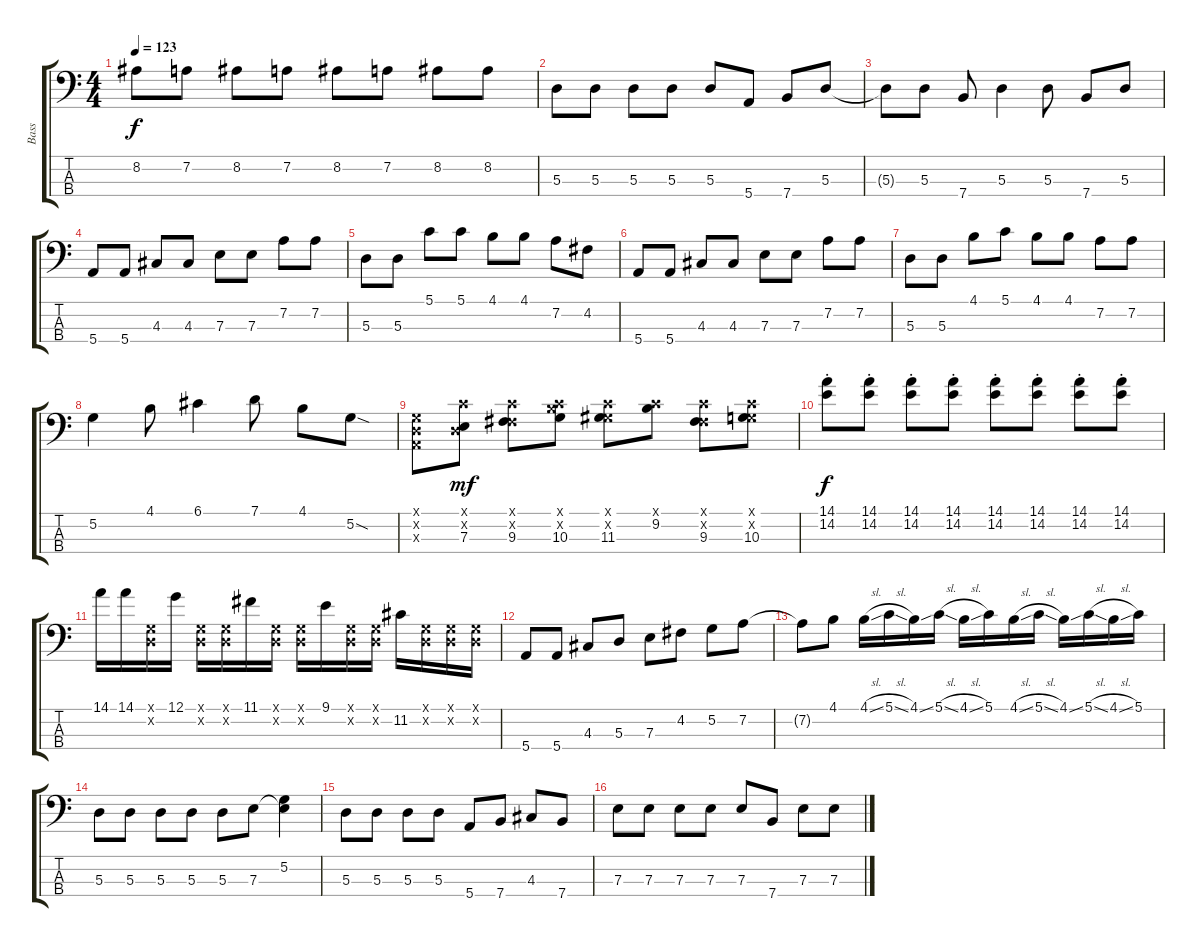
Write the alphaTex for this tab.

\track ("Bass" "Bass") {instrument electricbassfinger}
\staff {score tabs}
\tuning (G2 D2 A1 E1) {hide}
\ts (4 4)
\tempo 123
\clef f4
\ks c
8.2.8{dy f} 7.2.8 8.2.8 7.2.8 8.2.8 7.2.8 8.2.8 8.2.8 |
5.3.8 5.3.8 5.3.8 5.3.8 5.3.8 5.4.8 7.4.8 5.3.8 |
5.3{t}.8 5.3.8 7.4.8 5.3.4 5.3.8 7.4.8 5.3.8 |
5.4.8 5.4.8 4.3.8 4.3.8 7.3.8 7.3.8 7.2.8 7.2.8 |
5.3.8 5.3.8 5.1.8 5.1.8 4.1.8 4.1.8 7.2.8 4.2.8 |
5.4.8 5.4.8 4.3.8 4.3.8 7.3.8 7.3.8 7.2.8 7.2.8 |
5.3.8 5.3.8 4.1.8 5.1.8 4.1.8 4.1.8 7.2.8 7.2.8 |
5.2.4 4.1.8 6.1.4 7.1.8 4.1.8 5.2{sod}.8 |
(0.1{x} 0.2{x} 0.3{x}).8 (5.1{x} 0.2{x} 7.3).8{dy mf} (5.1{x} 3.2{x} 9.3).8 (5.1{x} 9.2{x} 10.3).8 (5.1{x} 5.2{x} 11.3).8 (5.1{x} 9.2).8 (5.1{x} 4.2{x} 9.3).8 (5.1{x} 5.2{x} 10.3).8 |
(14.1{st} 14.2{st}).8{dy f} (14.1{st} 14.2{st}).8 (14.1{st} 14.2{st}).8 (14.1{st} 14.2{st}).8 (14.1{st} 14.2{st}).8 (14.1{st} 14.2{st}).8 (14.1{st} 14.2{st}).8 (14.1{st} 14.2{st}).8 |
14.1.16 14.1.16 (0.1{x} 0.2{x}).16 12.1.16 (0.1{x} 0.2{x}).16 (0.1{x} 0.2{x}).16 11.1.16 (0.1{x} 0.2{x}).16 (0.1{x} 0.2{x}).16 9.1.16 (0.1{x} 0.2{x}).16 (0.1{x} 0.2{x}).16 11.2.16 (0.1{x} 0.2{x}).16 (0.1{x} 0.2{x}).16 (0.1{x} 0.2{x}).16 |
5.4.8 5.4.8 4.3.8 5.3.8 7.3.8 4.2.8 5.2.8 7.2.8 |
7.2{t}.8 4.1.8 4.1{sl}.16 5.1{sl}.16 4.1{ss}.16 5.1{sl}.16 4.1{sl}.16 5.1.16 4.1{sl}.16 5.1{sl}.16 4.1{ss}.16 5.1{sl}.16 4.1{sl}.16 5.1.16 |
5.3.8 5.3.8 5.3.8 5.3.8 5.3.8 7.3.8 (5.2 7.3{t}).4 |
5.3.8 5.3.8 5.3.8 5.3.8 5.4.8 7.4.8 4.3.8 7.4.8 |
7.3.8{volume 4} 7.3.8 7.3.8 7.3.8 7.3.8 7.4.8 7.3.8 7.3.8
